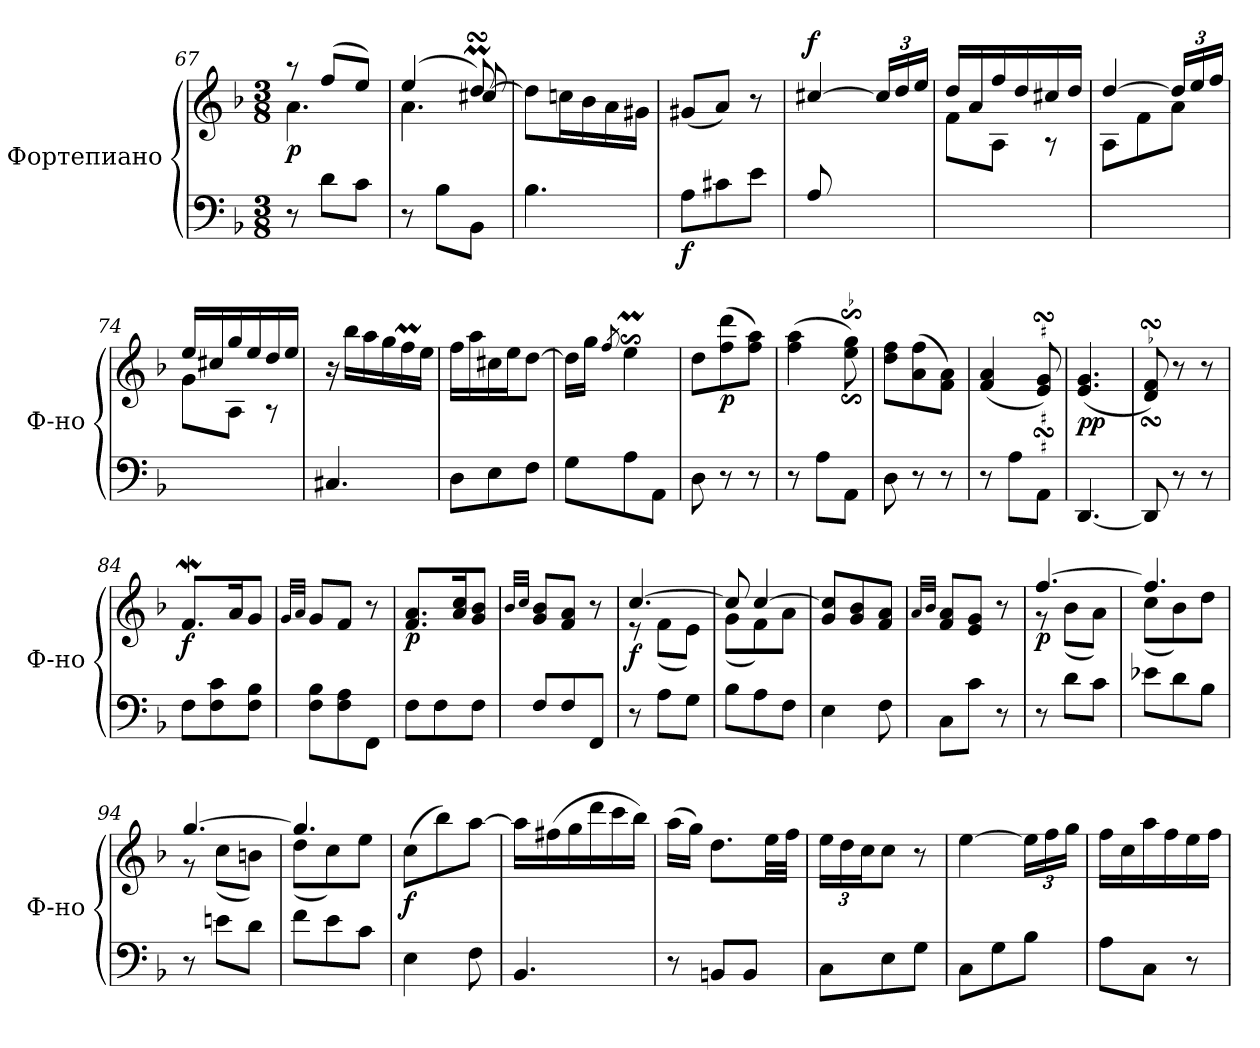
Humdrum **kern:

**kern	**kern	**dynam
*part1	*part1	*part1
*staff2	*staff1	*staff1/2
*I"Фортепиано	*	*
*I'Ф-но	*	*
*clefF4	*clefG2	*
*k[b-]	*k[b-]	*
*M3/8	*M3/8	*
=67	=67	=67
*	*^	*
!	!	!	!LO:DY:b
8r	8r	4.a\	p
8d\L	(>8ff/L	.	.
8c\J	8ee/J)	.	.
=68	=68	=68	=68
*	*	*^	*
8r	(>4ee/	4.a\	4ryy	.
8B-\L	.	.	.	.
8BB-\J	[8ddsSSSM/)	.	8cc#X/	.
*	*v	*v	*v	*
=69	=69	=69
4.B-\	8dd\L]	.
.	16ccn\L	.
.	16b-\	.
.	16a\	.
.	16g#X\JJ	.
=70	=70	=70
!	!	!LO:DY:b=2
8A\L	(<8g#X/L	f
8c#X\	8a/J)	.
8e\J	8r	.
=71	=71	=71
*	*^	*
!	!	!	!LO:DY:a
8A/L	[4cc#X/	8ryy	f
4ryy	.	8e\	.
*	*Xbrackettup	*	*
.	24cc#/LL]	8gn\J	.
.	24dd/	.	.
.	24ee/JJ	.	.
=72	=72	=72	=72
4.ryy	16dd/LL	8f\L	.
.	16a/	.	.
.	16ff/	8A\J	.
.	16dd/	.	.
.	16cc#X/	8r	.
.	16dd/JJ	.	.
=73	=73	=73	=73
4.ryy	[4dd/	8A\L	.
.	.	8f\	.
.	24dd/LL]	8a\J	.
.	24ee/	.	.
.	24ff/JJ	.	.
!!LO:LB:g=z	!!
=74	=74	=74	=74
4.ryy	16ee/LL	8g\L	.
.	16cc#X/	.	.
.	16gg/	8A\J	.
.	16ee/	.	.
.	16dd/	8r	.
.	16ee/JJ	.	.
*	*v	*v	*
=75	=75	=75
4.C#X/	16r	.
.	16bb-\LL	.
.	16aa\	.
.	16gg\	.
.	16ffM\	.
.	16ee\JJ	.
=76	=76	=76
8D\L	16ff\LL	.
.	16aa\	.
8E\	16cc#X\	.
.	16ee\J	.
8F\J	[8dd\J	.
=77	=77	=77
8G\L	16dd\LL]	.
.	16gg\JJ	.
.	8qff/	.
8A\	4eems$sS\	.
8AA\J	.	.
=78	=78	=78
8D\	8dd\L	.
!	!	!LO:DY:b
8r	(>8ff\ 8ddd\	p
8r	8ff\ 8aa\J)	.
=79	=79	=79
8r	(>4ff\ 4aa\	.
8A\L	.	.
8AA\J	8ee\s$Ss 8gg\s$Ss)	.
=80	=80	=80
8D\	8dd\ 8ff\L	.
8r	(>8a\ 8ff\	.
8r	8f\ 8a\J)	.
=81	=81	=81
8r	(<4f/ 4a/	.
8A\L	.	.
8AA\J	8e/sSSs 8g/sSSs)	.
!!LO:PB:g=z
=82	=82	=82
!	!	!LO:DY:b
[4.DD/	(<4.e/ 4.g/	pp
=83	=83	=83
8DD/]	8d/sSSS 8f/sSSS)	.
8r	8r	.
8r	8r	.
=84	=84	=84
!	!	!LO:DY:b
8F\L	8.fw/L	f
8F\ 8c\	.	.
.	16a/K	.
8F\ 8B-\J	8g/J	.
=85	=85	=85
.	32qg/LLL	.
.	32qa/JJJ	.
8F\ 8B-\L	8g/L	.
8F\ 8A\	8f/J	.
8FF\J	8r	.
=86	=86	=86
!	!	!LO:DY:b
8F\L	8.f/ 8.a/L	p
8F\	.	.
.	16a/ 16cc/K	.
8F\J	8g/ 8b-/J	.
=87	=87	=87
.	32qb-/LLL	.
.	32qcc/JJJ	.
8F/L	8g/ 8b-/L	.
8F/	8f/ 8a/J	.
8FF/J	8r	.
=88	=88	=88
*	*^	*
!	!	!	!LO:DY:b
8r	[4.cc/	8r	f
8A\L	.	(<8f\L	.
8G\J	.	8e\J)	.
=89	=89	=89	=89
8B-\L	8cc/]	(<8g\L	.
8A\	[4cc/	8f\)	.
8F\J	.	8a\J	.
*	*v	*v	*
!!LO:PB:g=z
=90	=90	=90
4E\	8g/ 8cc/]L	.
.	8g/ 8b-/	.
8F\	8f/ 8a/J	.
=91	=91	=91
.	32qa/LLL	.
.	32qb-/JJJ	.
8C\L	8f/ 8a/L	.
8c\J	8e/ 8g/J	.
8r	8r	.
=92	=92	=92
*	*^	*
!	!	!	!LO:DY:b
8r	[4.ff/	8r	p
8d\L	.	(<8b-\L	.
8c\J	.	8a\J)	.
=93	=93	=93	=93
8e-X\L	4.ff/]	(<8cc\L	.
8d\	.	8b-\)	.
8B-\J	.	8dd\J	.
=94	=94	=94	=94
8r	[4.gg/	8r	.
8en\L	.	(<8cc\L	.
8d\J	.	8bn\J)	.
=95	=95	=95	=95
8f\L	4.gg/]	(<8dd\L	.
8e\	.	8cc\)	.
8c\J	.	8ee\J	.
=96	=96	=96	=96
!	!	!	!LO:DY:b
*	*v	*v	*
4E\	(>8cc\L	f
.	8bb-\)	.
8F\	[8aa\J	.
!!LO:LB:g=z
=97	=97	=97
4.BB-/	16aa\LL]	.
.	(>16ff#X\	.
.	16gg\	.
.	16ddd\	.
.	16ccc\	.
.	16bb-\JJ)	.
=98	=98	=98
8r	(>16aa\LL	.
.	16gg\JJ)	.
8BBn/L	8.dd\L	.
8BB/J	.	.
.	32ee\LL	.
.	32ff\JJJ	.
=99	=99	=99
8C\L	24ee\LL	.
.	24dd\	.
.	24cc\J	.
8E\	8cc\J	.
8G\J	8r	.
=100	=100	=100
8C\L	[4ee\	.
8G\	.	.
8B-\J	24ee\LL]	.
.	24ff\	.
.	24gg\JJ	.
=101	=101	=101
8A\L	16ff\LL	.
.	16cc\	.
8C\J	16aa\	.
.	16ff\	.
8r	16ee\	.
.	16ff\JJ	.
=	=	=
*-	*-	*-
